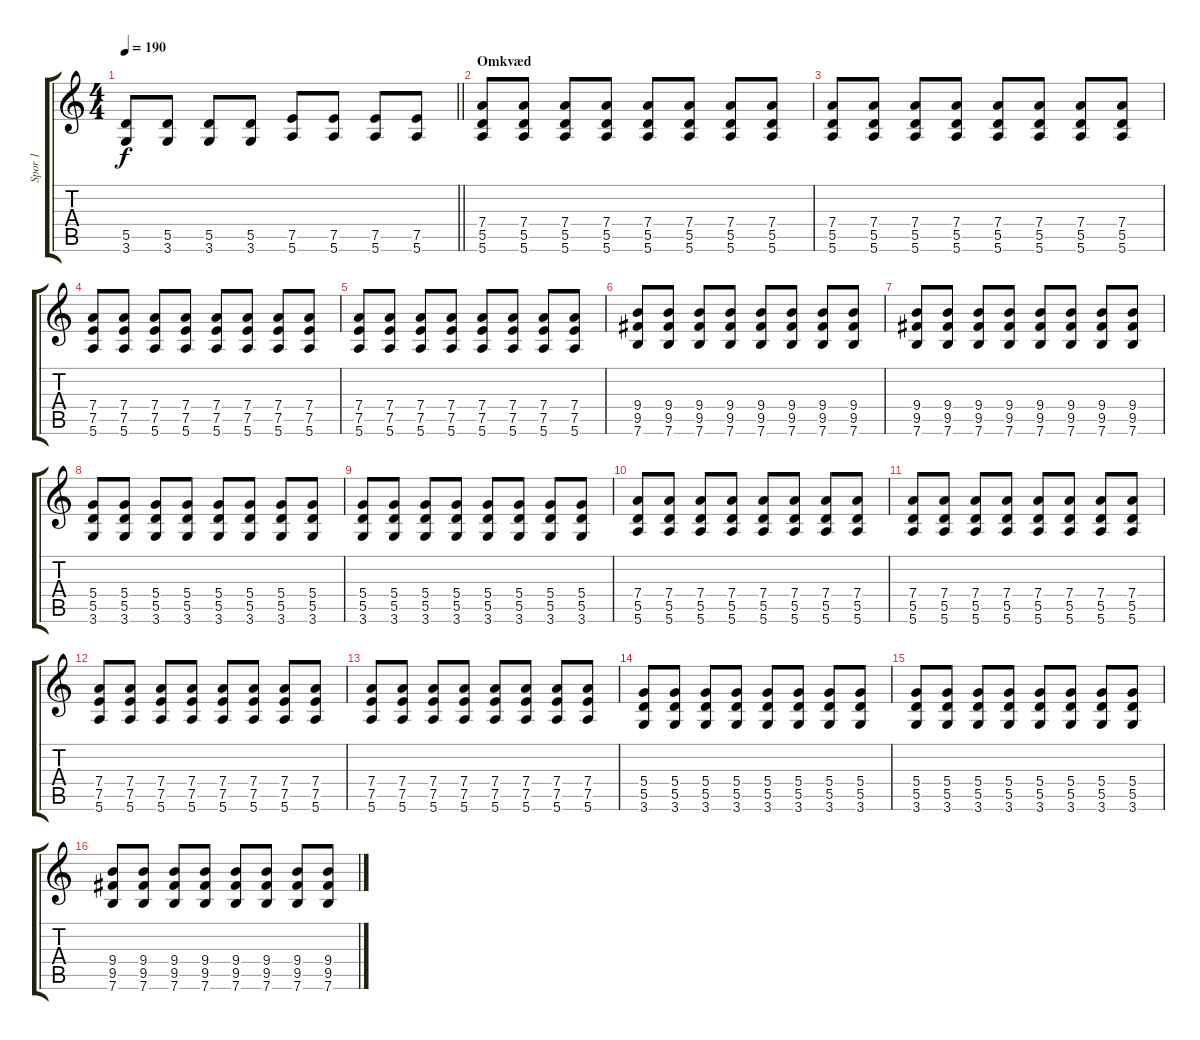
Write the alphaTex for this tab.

\track ("Spor 1" "Spor 1") {instrument distortionguitar}
\staff {score tabs}
\tuning (E4 B3 G3 D3 A2 E2) {hide}
\ts (4 4)
\tempo 190
\clef g2
\barLineRight lightlight
\ks c
(5.5 3.6).8{dy f} (5.5 3.6).8 (5.5 3.6).8 (5.5 3.6).8 (7.5 5.6).8 (7.5 5.6).8 (7.5 5.6).8 (7.5 5.6).8 |
\section ("" "Omkvæd")
(7.4 5.5 5.6).8 (7.4 5.5 5.6).8 (7.4 5.5 5.6).8 (7.4 5.5 5.6).8 (7.4 5.5 5.6).8 (7.4 5.5 5.6).8 (7.4 5.5 5.6).8 (7.4 5.5 5.6).8 |
(7.4 5.5 5.6).8 (7.4 5.5 5.6).8 (7.4 5.5 5.6).8 (7.4 5.5 5.6).8 (7.4 5.5 5.6).8 (7.4 5.5 5.6).8 (7.4 5.5 5.6).8 (7.4 5.5 5.6).8 |
(7.4 7.5 5.6).8 (7.4 7.5 5.6).8 (7.4 7.5 5.6).8 (7.4 7.5 5.6).8 (7.4 7.5 5.6).8 (7.4 7.5 5.6).8 (7.4 7.5 5.6).8 (7.4 7.5 5.6).8 |
(7.4 7.5 5.6).8 (7.4 7.5 5.6).8 (7.4 7.5 5.6).8 (7.4 7.5 5.6).8 (7.4 7.5 5.6).8 (7.4 7.5 5.6).8 (7.4 7.5 5.6).8 (7.4 7.5 5.6).8 |
(9.4 9.5 7.6).8 (9.4 9.5 7.6).8 (9.4 9.5 7.6).8 (9.4 9.5 7.6).8 (9.4 9.5 7.6).8 (9.4 9.5 7.6).8 (9.4 9.5 7.6).8 (9.4 9.5 7.6).8 |
(9.4 9.5 7.6).8 (9.4 9.5 7.6).8 (9.4 9.5 7.6).8 (9.4 9.5 7.6).8 (9.4 9.5 7.6).8 (9.4 9.5 7.6).8 (9.4 9.5 7.6).8 (9.4 9.5 7.6).8 |
(5.4 5.5 3.6).8 (5.4 5.5 3.6).8 (5.4 5.5 3.6).8 (5.4 5.5 3.6).8 (5.4 5.5 3.6).8 (5.4 5.5 3.6).8 (5.4 5.5 3.6).8 (5.4 5.5 3.6).8 |
(5.4 5.5 3.6).8 (5.4 5.5 3.6).8 (5.4 5.5 3.6).8 (5.4 5.5 3.6).8 (5.4 5.5 3.6).8 (5.4 5.5 3.6).8 (5.4 5.5 3.6).8 (5.4 5.5 3.6).8 |
(7.4 5.5 5.6).8 (7.4 5.5 5.6).8 (7.4 5.5 5.6).8 (7.4 5.5 5.6).8 (7.4 5.5 5.6).8 (7.4 5.5 5.6).8 (7.4 5.5 5.6).8 (7.4 5.5 5.6).8 |
(7.4 5.5 5.6).8 (7.4 5.5 5.6).8 (7.4 5.5 5.6).8 (7.4 5.5 5.6).8 (7.4 5.5 5.6).8 (7.4 5.5 5.6).8 (7.4 5.5 5.6).8 (7.4 5.5 5.6).8 |
(7.4 7.5 5.6).8 (7.4 7.5 5.6).8 (7.4 7.5 5.6).8 (7.4 7.5 5.6).8 (7.4 7.5 5.6).8 (7.4 7.5 5.6).8 (7.4 7.5 5.6).8 (7.4 7.5 5.6).8 |
(7.4 7.5 5.6).8 (7.4 7.5 5.6).8 (7.4 7.5 5.6).8 (7.4 7.5 5.6).8 (7.4 7.5 5.6).8 (7.4 7.5 5.6).8 (7.4 7.5 5.6).8 (7.4 7.5 5.6).8 |
(5.4 5.5 3.6).8 (5.4 5.5 3.6).8 (5.4 5.5 3.6).8 (5.4 5.5 3.6).8 (5.4 5.5 3.6).8 (5.4 5.5 3.6).8 (5.4 5.5 3.6).8 (5.4 5.5 3.6).8 |
(5.4 5.5 3.6).8 (5.4 5.5 3.6).8 (5.4 5.5 3.6).8 (5.4 5.5 3.6).8 (5.4 5.5 3.6).8 (5.4 5.5 3.6).8 (5.4 5.5 3.6).8 (5.4 5.5 3.6).8 |
(9.4 9.5 7.6).8 (9.4 9.5 7.6).8 (9.4 9.5 7.6).8 (9.4 9.5 7.6).8 (9.4 9.5 7.6).8 (9.4 9.5 7.6).8 (9.4 9.5 7.6).8 (9.4 9.5 7.6).8
